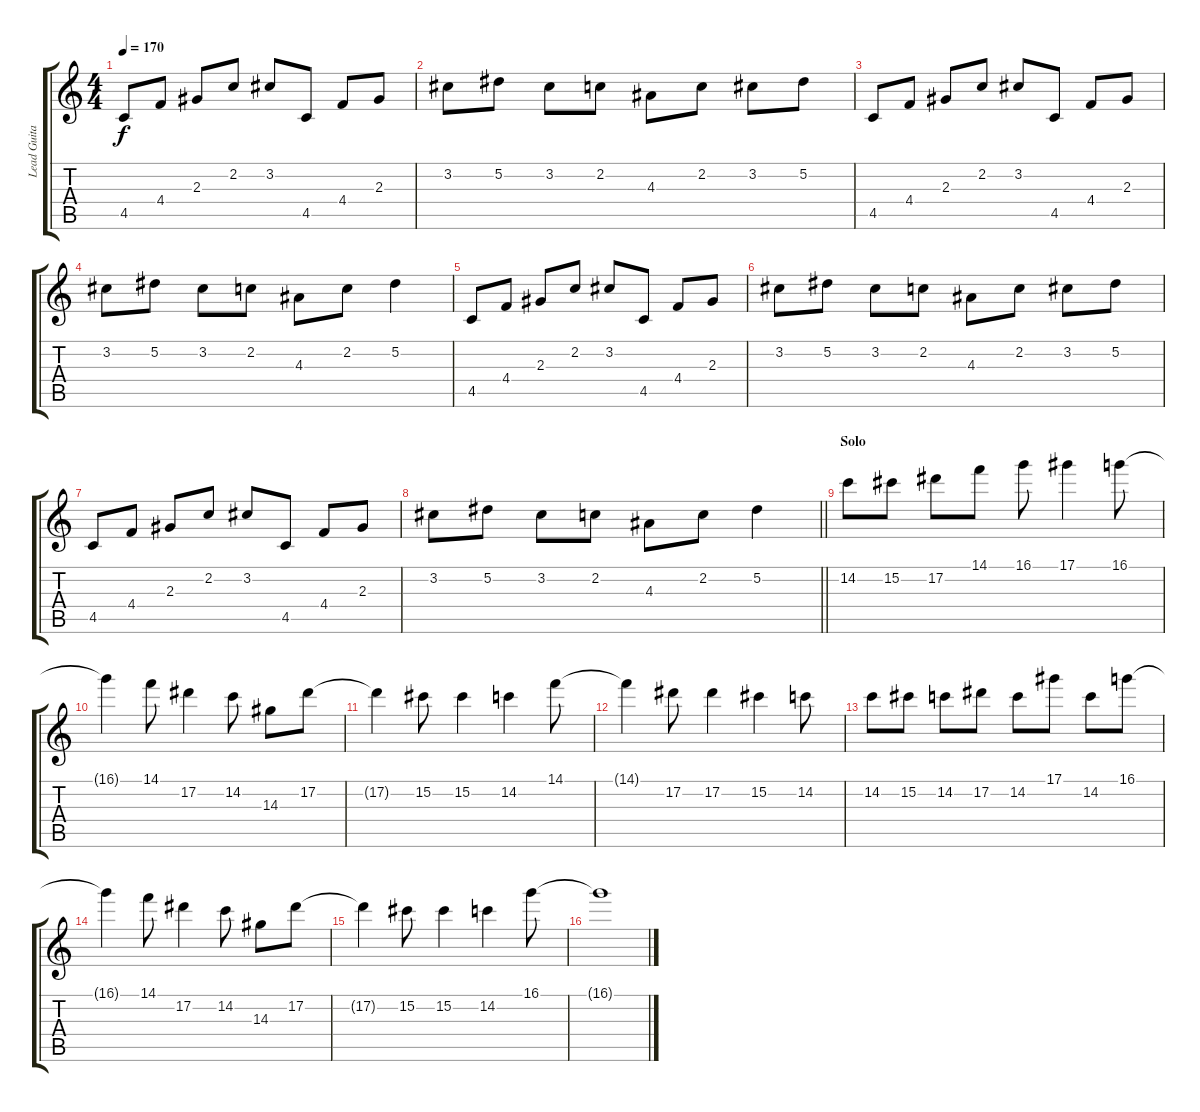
\track ("Lead Guitar R" "Lead Guita") {instrument distortionguitar}
\staff {score tabs}
\tuning (Eb4 Bb3 Gb3 Db3 Ab2 Eb2) {hide}
\ts (4 4)
\tempo 170
\clef g2
\ks c
4.5.8{dy f} 4.4.8 2.3.8 2.2.8 3.2.8 4.5.8 4.4.8 2.3.8 |
3.2.8 5.2.8 3.2.8 2.2.8 4.3.8 2.2.8 3.2.8 5.2.8 |
4.5.8 4.4.8 2.3.8 2.2.8 3.2.8 4.5.8 4.4.8 2.3.8 |
3.2.8 5.2.8 3.2.8 2.2.8 4.3.8 2.2.8 5.2.4 |
4.5.8 4.4.8 2.3.8 2.2.8 3.2.8 4.5.8 4.4.8 2.3.8 |
3.2.8 5.2.8 3.2.8 2.2.8 4.3.8 2.2.8 3.2.8 5.2.8 |
4.5.8 4.4.8 2.3.8 2.2.8 3.2.8 4.5.8 4.4.8 2.3.8 |
\barLineRight lightlight
3.2.8 5.2.8 3.2.8 2.2.8 4.3.8 2.2.8 5.2.4 |
\section ("" "Solo")
14.2.8 15.2.8 17.2.8 14.1.8 16.1.8 17.1.4 16.1.8 |
16.1{t}.4 14.1.8 17.2.4 14.2.8 14.3.8 17.2.8 |
17.2{t}.4 15.2.8 15.2.4 14.2.4 14.1.8 |
14.1{t}.4 17.2.8 17.2.4 15.2.4 14.2.8 |
14.2.8 15.2.8 14.2.8 17.2.8 14.2.8 17.1.8 14.2.8 16.1.8 |
16.1{t}.4 14.1.8 17.2.4 14.2.8 14.3.8 17.2.8 |
17.2{t}.4 15.2.8 15.2.4 14.2.4 16.1.8 |
16.1{t}.1
